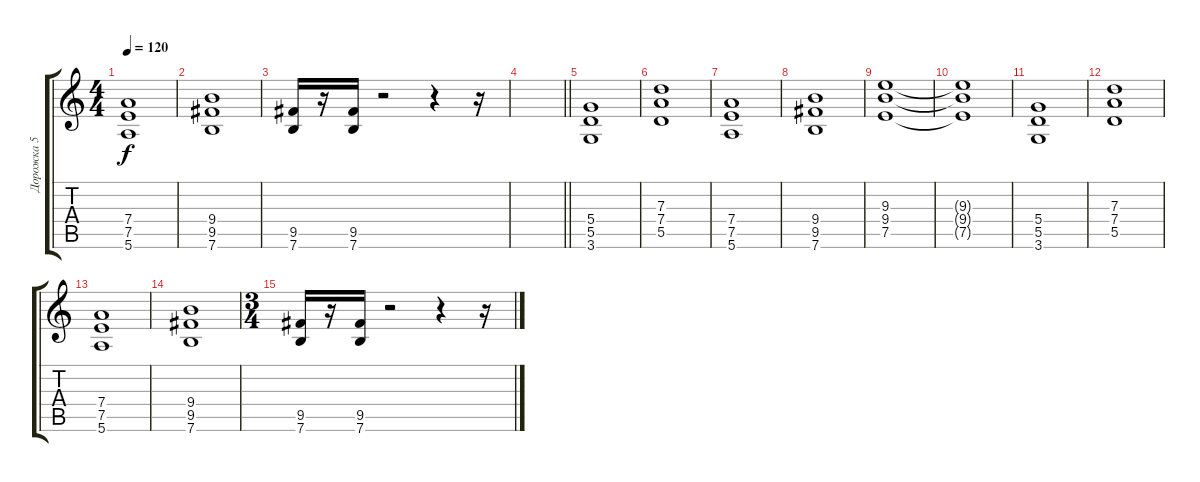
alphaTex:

\track ("Дорожка 5" "Дорожка 5") {instrument distortionguitar}
\staff {score tabs}
\tuning (E4 B3 G3 D3 A2 E2) {hide}
\ts (4 4)
\tempo 120
\clef g2
\ks c
(7.4 7.5 5.6).1{dy f} |
(9.4 9.5 7.6).1 |
(9.5 7.6).16 r.16 (9.5 7.6).16 r.2 r.4 r.16 |
\barLineRight lightlight
|
(5.4 5.5 3.6).1 |
(7.3 7.4 5.5).1 |
(7.4 7.5 5.6).1 |
(9.4 9.5 7.6).1 |
(9.3 9.4 7.5).1 |
(9.3{t} 9.4{t} 7.5{t}).1 |
(5.4 5.5 3.6).1 |
(7.3 7.4 5.5).1 |
(7.4 7.5 5.6).1 |
(9.4 9.5 7.6).1 |
\ts (3 4)
(9.5 7.6).16 r.16 (9.5 7.6).16 r.2 r.4 r.16
